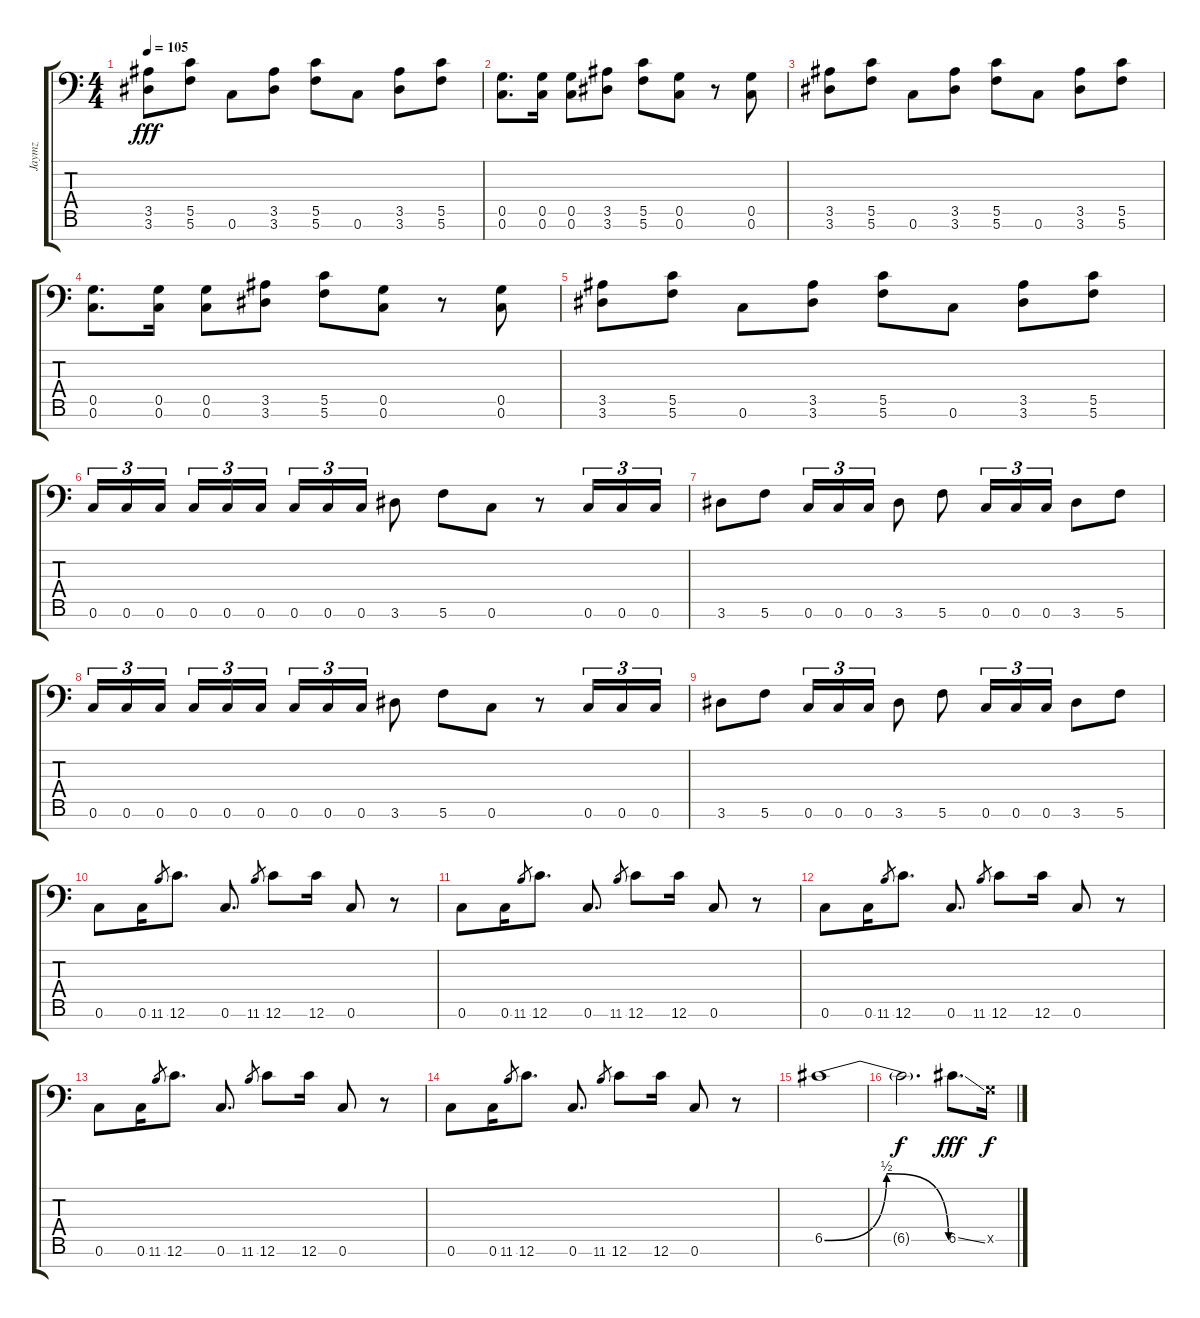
\track ("Jaymz" "Jaymz") {instrument overdrivenguitar}
\staff {score tabs}
\tuning (D4 A3 F3 C3 G2 C2 G1) {hide}
\ts (4 4)
\tempo 105
\clef f4
\ks c
(3.5 3.6).8{dy fff} (5.5 5.6).8 0.6.8 (3.5 3.6).8 (5.5 5.6).8 0.6.8 (3.5 3.6).8 (5.5 5.6).8 |
(0.5 0.6).8{d} (0.5 0.6).16 (0.5 0.6).8 (3.5 3.6).8 (5.5 5.6).8 (0.5 0.6).8 r.8 (0.5 0.6).8 |
(3.5 3.6).8 (5.5 5.6).8 0.6.8 (3.5 3.6).8 (5.5 5.6).8 0.6.8 (3.5 3.6).8 (5.5 5.6).8 |
(0.5 0.6).8{d} (0.5 0.6).16 (0.5 0.6).8 (3.5 3.6).8 (5.5 5.6).8 (0.5 0.6).8 r.8 (0.5 0.6).8 |
(3.5 3.6).8 (5.5 5.6).8 0.6.8 (3.5 3.6).8 (5.5 5.6).8 0.6.8 (3.5 3.6).8 (5.5 5.6).8 |
0.6.16{tu (3 2)} 0.6.16{tu (3 2)} 0.6.16{tu (3 2) beam splitsecondary} 0.6.16{tu (3 2)} 0.6.16{tu (3 2)} 0.6.16{tu (3 2)} 0.6.16{tu (3 2)} 0.6.16{tu (3 2)} 0.6.16{tu (3 2)} 3.6.8 5.6.8 0.6.8 r.8 0.6.16{tu (3 2)} 0.6.16{tu (3 2)} 0.6.16{tu (3 2)} |
3.6.8 5.6.8 0.6.16{tu (3 2)} 0.6.16{tu (3 2)} 0.6.16{tu (3 2)} 3.6.8 5.6.8 0.6.16{tu (3 2)} 0.6.16{tu (3 2)} 0.6.16{tu (3 2)} 3.6.8 5.6.8 |
0.6.16{tu (3 2)} 0.6.16{tu (3 2)} 0.6.16{tu (3 2) beam splitsecondary} 0.6.16{tu (3 2)} 0.6.16{tu (3 2)} 0.6.16{tu (3 2)} 0.6.16{tu (3 2)} 0.6.16{tu (3 2)} 0.6.16{tu (3 2)} 3.6.8 5.6.8 0.6.8 r.8 0.6.16{tu (3 2)} 0.6.16{tu (3 2)} 0.6.16{tu (3 2)} |
3.6.8 5.6.8 0.6.16{tu (3 2)} 0.6.16{tu (3 2)} 0.6.16{tu (3 2)} 3.6.8 5.6.8 0.6.16{tu (3 2)} 0.6.16{tu (3 2)} 0.6.16{tu (3 2)} 3.6.8 5.6.8 |
0.6.8 0.6.16 11.6.8{gr} 12.6.8{d} 0.6.8{d} 11.6.8{gr} 12.6.8 12.6.16 0.6.8 r.8 |
0.6.8 0.6.16 11.6.8{gr} 12.6.8{d} 0.6.8{d} 11.6.8{gr} 12.6.8 12.6.16 0.6.8 r.8 |
0.6.8 0.6.16 11.6.8{gr} 12.6.8{d} 0.6.8{d} 11.6.8{gr} 12.6.8 12.6.16 0.6.8 r.8 |
0.6.8 0.6.16 11.6.8{gr} 12.6.8{d} 0.6.8{d} 11.6.8{gr} 12.6.8 12.6.16 0.6.8 r.8 |
0.6.8 0.6.16 11.6.8{gr} 12.6.8{d} 0.6.8{d} 11.6.8{gr} 12.6.8 12.6.16 0.6.8 r.8 |
6.5{be (bendrelease 0 0 11 2 46 2 60 0)}.1 |
6.5{t}.2{d dy f} 6.5{ss}.8{d dy fff} 0.5{x}.16{dy f}
